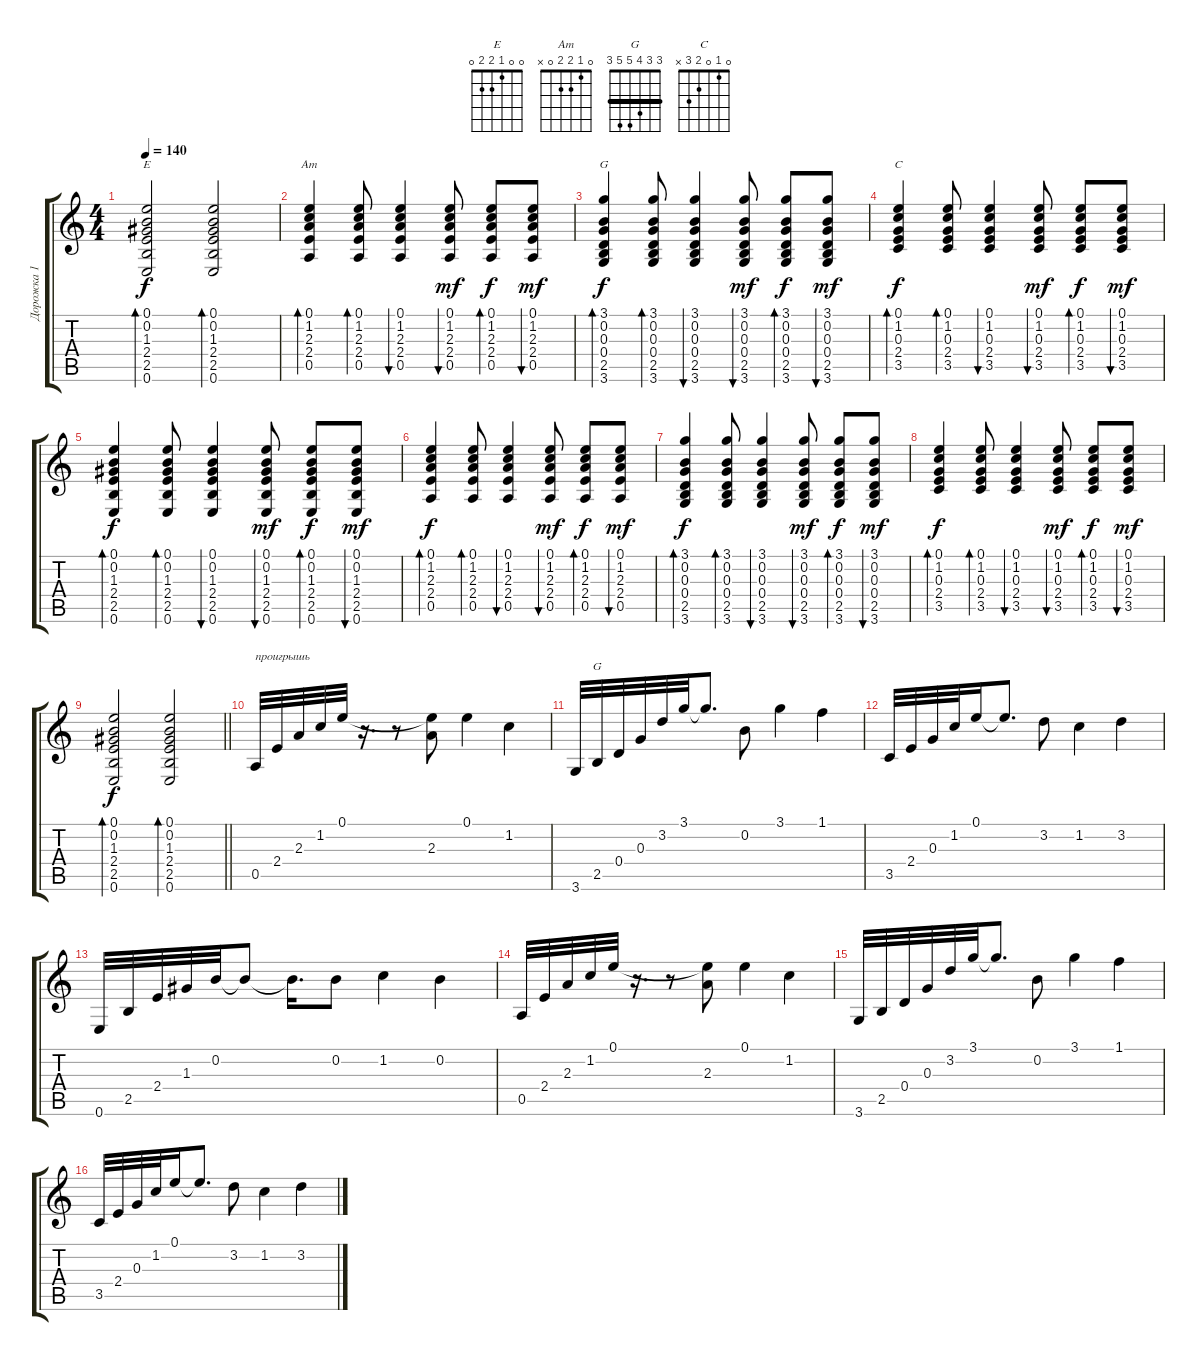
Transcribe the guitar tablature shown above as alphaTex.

\track ("Дорожка 1" "Дорожка 1") {instrument acousticguitarsteel}
\staff {score tabs}
\tuning (E4 B3 G3 D3 A2 E2) {hide}
\chord ("E" 0 0 1 2 2 0)
\chord ("Am" 0 1 2 2 0 x)
\chord ("G" 3 0 0 0 2 3)
\chord ("C" 0 1 0 2 3 x)
\chord ("G" 3 3 4 5 5 3) {barre 3}
\ts (4 4)
\tempo 140
\clef g2
\ks c
(0.1 0.2 1.3 2.4 2.5 0.6).2{bd 60 ch "E" dy f} (0.1 0.2 1.3 2.4 2.5 0.6).2{bd 60} |
(0.1 1.2 2.3 2.4 0.5).4{bd 60 ch "Am"} (0.1 1.2 2.3 2.4 0.5).8{bd 60} (0.1 1.2 2.3 2.4 0.5).4{bu 60} (0.1 1.2 2.3 2.4 0.5).8{bu 60 dy mf} (0.1 1.2 2.3 2.4 0.5).8{bd 60 dy f} (0.1 1.2 2.3 2.4 0.5).8{bu 60 dy mf} |
(3.1 0.2 0.3 0.4 2.5 3.6).4{bd 60 ch "G" dy f} (3.1 0.2 0.3 0.4 2.5 3.6).8{bd 60} (3.1 0.2 0.3 0.4 2.5 3.6).4{bu 60} (3.1 0.2 0.3 0.4 2.5 3.6).8{bu 60 dy mf} (3.1 0.2 0.3 0.4 2.5 3.6).8{bd 60 dy f} (3.1 0.2 0.3 0.4 2.5 3.6).8{bu 60 dy mf} |
(0.1 1.2 0.3 2.4 3.5).4{bd 60 ch "C" dy f} (0.1 1.2 0.3 2.4 3.5).8{bd 60} (0.1 1.2 0.3 2.4 3.5).4{bu 60} (0.1 1.2 0.3 2.4 3.5).8{bu 60 dy mf} (0.1 1.2 0.3 2.4 3.5).8{bd 60 dy f} (0.1 1.2 0.3 2.4 3.5).8{bu 60 dy mf} |
(0.1 0.2 1.3 2.4 2.5 0.6).4{bd 60 dy f} (0.1 0.2 1.3 2.4 2.5 0.6).8{bd 60} (0.1 0.2 1.3 2.4 2.5 0.6).4{bu 60} (0.1 0.2 1.3 2.4 2.5 0.6).8{bu 60 dy mf} (0.1 0.2 1.3 2.4 2.5 0.6).8{bd 60 dy f} (0.1 0.2 1.3 2.4 2.5 0.6).8{bu 60 dy mf} |
(0.1 1.2 2.3 2.4 0.5).4{bd 60 dy f} (0.1 1.2 2.3 2.4 0.5).8{bd 60} (0.1 1.2 2.3 2.4 0.5).4{bu 60} (0.1 1.2 2.3 2.4 0.5).8{bu 60 dy mf} (0.1 1.2 2.3 2.4 0.5).8{bd 60 dy f} (0.1 1.2 2.3 2.4 0.5).8{bu 60 dy mf} |
(3.1 0.2 0.3 0.4 2.5 3.6).4{bd 60 dy f} (3.1 0.2 0.3 0.4 2.5 3.6).8{bd 60} (3.1 0.2 0.3 0.4 2.5 3.6).4{bu 60} (3.1 0.2 0.3 0.4 2.5 3.6).8{bu 60 dy mf} (3.1 0.2 0.3 0.4 2.5 3.6).8{bd 60 dy f} (3.1 0.2 0.3 0.4 2.5 3.6).8{bu 60 dy mf} |
(0.1 1.2 0.3 2.4 3.5).4{bd 60 dy f} (0.1 1.2 0.3 2.4 3.5).8{bd 60} (0.1 1.2 0.3 2.4 3.5).4{bu 60} (0.1 1.2 0.3 2.4 3.5).8{bu 60 dy mf} (0.1 1.2 0.3 2.4 3.5).8{bd 60 dy f} (0.1 1.2 0.3 2.4 3.5).8{bu 60 dy mf} |
\barLineRight lightlight
(0.1 0.2 1.3 2.4 2.5 0.6).2{bd 60 dy f} (0.1 0.2 1.3 2.4 2.5 0.6).2{bd 60} |
0.5.32{txt "проигрышь"} 2.4.32 2.3.32 1.2.32 0.1.32 r.16{d} r.8 (0.1{t} 2.3).8 0.1.4 1.2.4 |
3.6.32 2.5.32{ch "G"} 0.4.32 0.3.32 3.2.32 3.1.32 3.1{t}.8{d} 0.2.8 3.1.4 1.1.4 |
3.5.32 2.4.32 0.3.32 1.2.32 0.1.16 0.1{t}.8{d} 3.2.8 1.2.4 3.2.4 |
0.6.32 2.5.32 2.4.32 1.3.32 0.2.32 0.2{t}.8 0.2{t}.16{d} 0.2.8 1.2.4 0.2.4 |
0.5.32 2.4.32 2.3.32 1.2.32 0.1.32 r.16{d} r.8 (0.1{t} 2.3).8 0.1.4 1.2.4 |
3.6.32 2.5.32 0.4.32 0.3.32 3.2.32 3.1.32 3.1{t}.8{d} 0.2.8 3.1.4 1.1.4 |
3.5.32 2.4.32 0.3.32 1.2.32 0.1.16 0.1{t}.8{d} 3.2.8 1.2.4 3.2{h}.4
